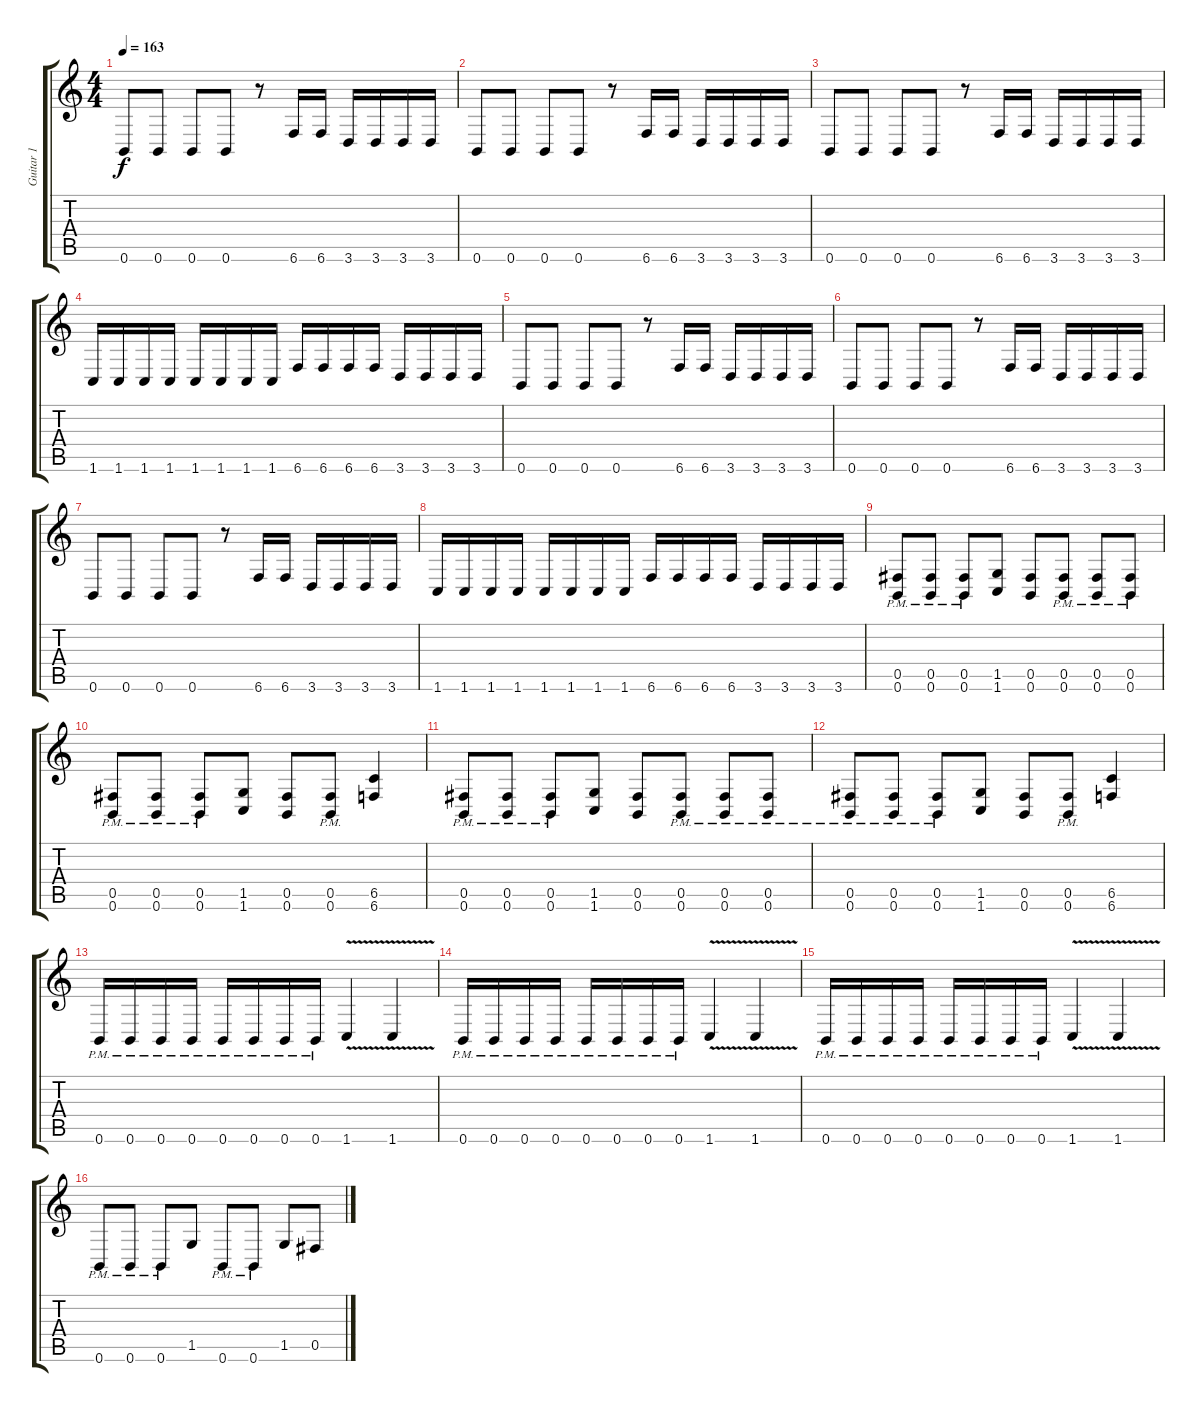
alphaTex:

\track ("Guitar 1" "Guitar 1") {instrument distortionguitar}
\staff {score tabs}
\tuning (Db4 Ab3 E3 B2 Gb2 B1) {hide}
\ts (4 4)
\tempo 163
\clef g2
\ks c
0.6.8{dy f} 0.6.8 0.6.8 0.6.8 r.8 6.6.16 6.6.16 3.6.16 3.6.16 3.6.16 3.6.16 |
0.6.8 0.6.8 0.6.8 0.6.8 r.8 6.6.16 6.6.16 3.6.16 3.6.16 3.6.16 3.6.16 |
0.6.8 0.6.8 0.6.8 0.6.8 r.8 6.6.16 6.6.16 3.6.16 3.6.16 3.6.16 3.6.16 |
1.6.16 1.6.16 1.6.16 1.6.16 1.6.16 1.6.16 1.6.16 1.6.16 6.6.16 6.6.16 6.6.16 6.6.16 3.6.16 3.6.16 3.6.16 3.6.16 |
0.6.8 0.6.8 0.6.8 0.6.8 r.8 6.6.16 6.6.16 3.6.16 3.6.16 3.6.16 3.6.16 |
0.6.8 0.6.8 0.6.8 0.6.8 r.8 6.6.16 6.6.16 3.6.16 3.6.16 3.6.16 3.6.16 |
0.6.8 0.6.8 0.6.8 0.6.8 r.8 6.6.16 6.6.16 3.6.16 3.6.16 3.6.16 3.6.16 |
1.6.16 1.6.16 1.6.16 1.6.16 1.6.16 1.6.16 1.6.16 1.6.16 6.6.16 6.6.16 6.6.16 6.6.16 3.6.16 3.6.16 3.6.16 3.6.16 |
(0.5{pm} 0.6{pm}).8 (0.5{pm} 0.6{pm}).8 (0.5{pm} 0.6{pm}).8 (1.5 1.6).8 (0.5 0.6).8 (0.5{pm} 0.6{pm}).8 (0.5{pm} 0.6{pm}).8 (0.5{pm} 0.6{pm}).8 |
(0.5{pm} 0.6{pm}).8 (0.5{pm} 0.6{pm}).8 (0.5{pm} 0.6{pm}).8 (1.5 1.6).8 (0.5 0.6).8 (0.5{pm} 0.6{pm}).8 (6.5 6.6).4 |
(0.5{pm} 0.6{pm}).8 (0.5{pm} 0.6{pm}).8 (0.5{pm} 0.6{pm}).8 (1.5 1.6).8 (0.5 0.6).8 (0.5{pm} 0.6{pm}).8 (0.5{pm} 0.6{pm}).8 (0.5{pm} 0.6{pm}).8 |
(0.5{pm} 0.6{pm}).8 (0.5{pm} 0.6{pm}).8 (0.5{pm} 0.6{pm}).8 (1.5 1.6).8 (0.5 0.6).8 (0.5{pm} 0.6{pm}).8 (6.5 6.6).4 |
0.6{pm}.16 0.6{pm}.16 0.6{pm}.16 0.6{pm}.16 0.6{pm}.16 0.6{pm}.16 0.6{pm}.16 0.6{pm}.16 1.6{v}.4 1.6{v}.4 |
0.6{pm}.16 0.6{pm}.16 0.6{pm}.16 0.6{pm}.16 0.6{pm}.16 0.6{pm}.16 0.6{pm}.16 0.6{pm}.16 1.6{v}.4 1.6{v}.4 |
0.6{pm}.16 0.6{pm}.16 0.6{pm}.16 0.6{pm}.16 0.6{pm}.16 0.6{pm}.16 0.6{pm}.16 0.6{pm}.16 1.6{v}.4 1.6{v}.4 |
0.6{pm}.8 0.6{pm}.8 0.6{pm}.8 1.5.8 0.6{pm}.8 0.6{pm}.8 1.5.8 0.5.8
